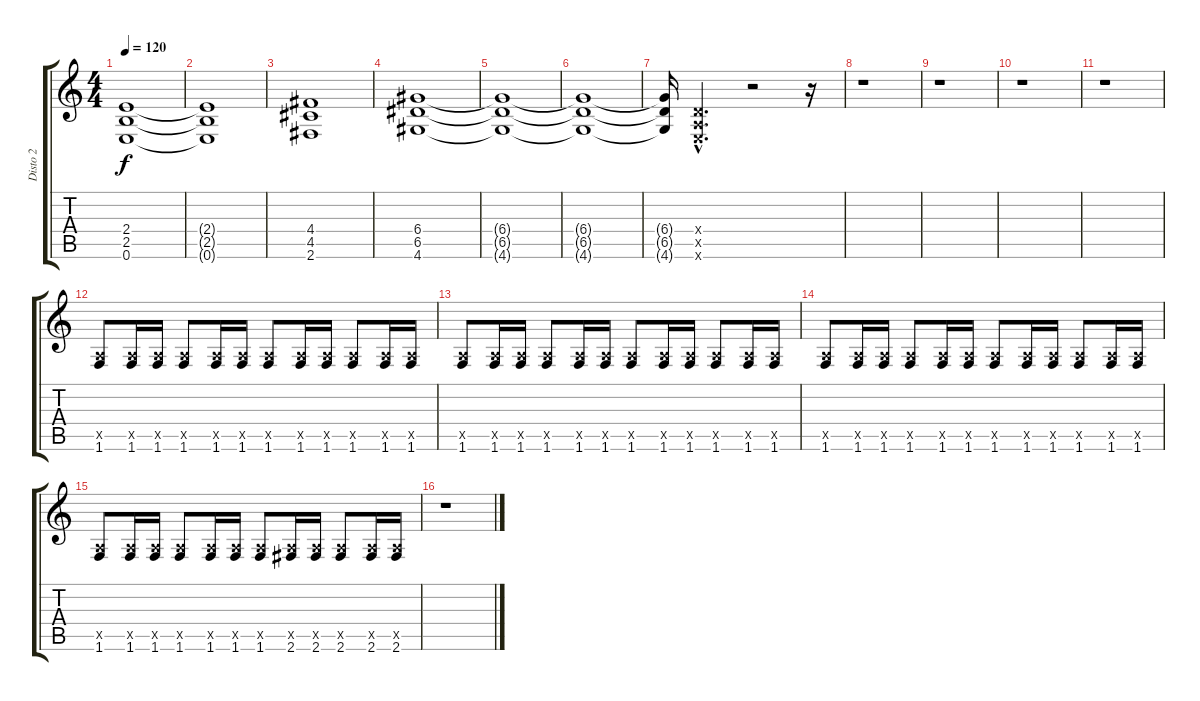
\track ("Disto 2" "Disto 2") {instrument distortionguitar}
\staff {score tabs}
\tuning (E4 B3 G3 D3 A2 E2) {hide}
\ts (4 4)
\tempo 120
\clef g2
\ks c
(2.4 2.5 0.6).1{dy f} |
(2.4{t} 2.5{t} 0.6{t}).1 |
(4.4 4.5 2.6).1 |
(6.4 6.5 4.6).1 |
(6.4{t} 6.5{t} 4.6{t}).1{volume 8} |
(6.4{t} 6.5{t} 4.6{t}).1 |
(6.4{t} 6.5{t} 4.6{t}).16 (0.4{hac x} 0.5{hac x} 0.6{hac x}).4{d} r.2 r.16 |
r.1 |
r.1 |
r.1 |
r.1 |
(0.5{x} 1.6).8{volume 8} (0.5{x} 1.6).16 (0.5{x} 1.6).16 (0.5{x} 1.6).8 (0.5{x} 1.6).16 (0.5{x} 1.6).16 (0.5{x} 1.6).8 (0.5{x} 1.6).16 (0.5{x} 1.6).16 (0.5{x} 1.6).8 (0.5{x} 1.6).16 (0.5{x} 1.6).16 |
(0.5{x} 1.6).8{volume 8} (0.5{x} 1.6).16 (0.5{x} 1.6).16 (0.5{x} 1.6).8 (0.5{x} 1.6).16 (0.5{x} 1.6).16 (0.5{x} 1.6).8 (0.5{x} 1.6).16 (0.5{x} 1.6).16 (0.5{x} 1.6).8 (0.5{x} 1.6).16 (0.5{x} 1.6).16 |
(0.5{x} 1.6).8{volume 8} (0.5{x} 1.6).16 (0.5{x} 1.6).16 (0.5{x} 1.6).8 (0.5{x} 1.6).16 (0.5{x} 1.6).16 (0.5{x} 1.6).8 (0.5{x} 1.6).16 (0.5{x} 1.6).16 (0.5{x} 1.6).8 (0.5{x} 1.6).16 (0.5{x} 1.6).16 |
(0.5{x} 1.6).8{volume 8} (0.5{x} 1.6).16 (0.5{x} 1.6).16 (0.5{x} 1.6).8 (0.5{x} 1.6).16 (0.5{x} 1.6).16 (0.5{x} 1.6).8 (0.5{x} 2.6).16 (0.5{x} 2.6).16 (0.5{x} 2.6).8 (0.5{x} 2.6).16 (0.5{x} 2.6).16 |
r.1
